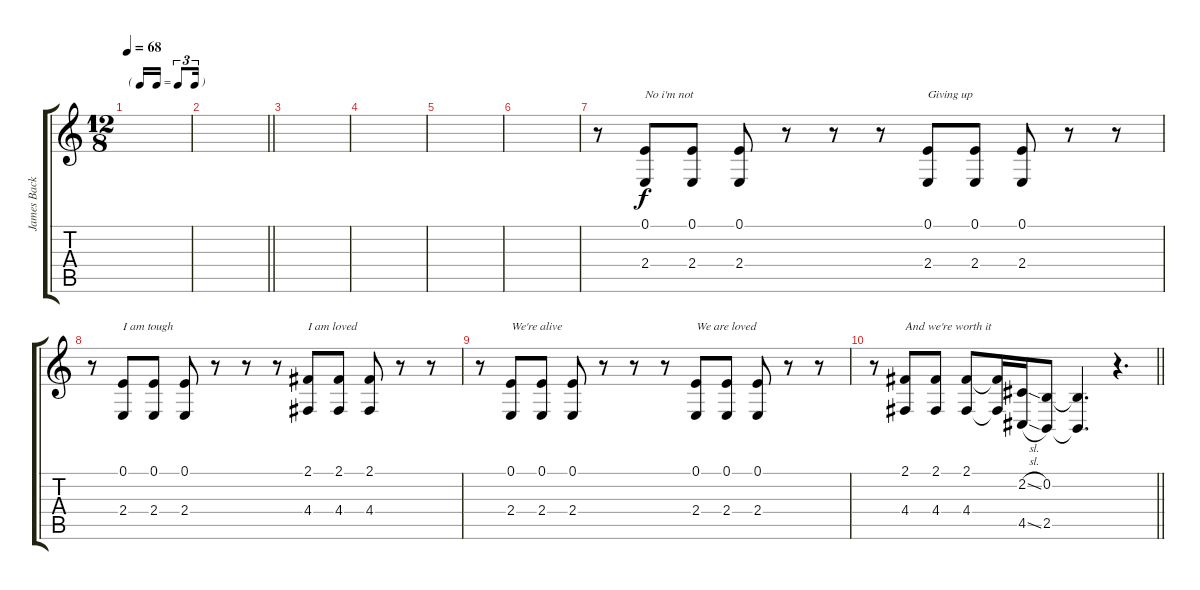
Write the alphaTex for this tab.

\track ("James Backing Vocals" "James Back") {instrument voiceoohs}
\staff {score tabs}
\tuning (E4 B3 G3 D3 A2 E2) {hide}
\ts (12 8)
\tf triplet16th
\tempo 68
\clef g2
\ks c
|
\barLineRight lightlight
|
|
|
|
|
r.8 (0.1 2.4).8{txt "No i'm not"} (0.1 2.4).8 (0.1 2.4).8 r.8 r.8 r.8 (0.1 2.4).8{txt "Giving up"} (0.1 2.4).8 (0.1 2.4).8 r.8 r.8 |
r.8 (0.1 2.4).8{txt "I am tough"} (0.1 2.4).8 (0.1 2.4).8 r.8 r.8 r.8 (2.1 4.4).8{txt "I am loved"} (2.1 4.4).8 (2.1 4.4).8 r.8 r.8 |
r.8 (0.1 2.4).8{txt "We're alive"} (0.1 2.4).8 (0.1 2.4).8 r.8 r.8 r.8 (0.1 2.4).8{txt "We are loved"} (0.1 2.4).8 (0.1 2.4).8 r.8 r.8 |
\barLineRight lightlight
r.8 (2.1 4.4).8{txt "And we're worth it"} (2.1 4.4).8 (2.1 4.4).8 (2.1{t} 4.4{t}).16 (2.2{sl} 4.5{sl}).16 (0.2 2.5).8 (0.2{t} 2.5{t}).4{d} r.4{d}
